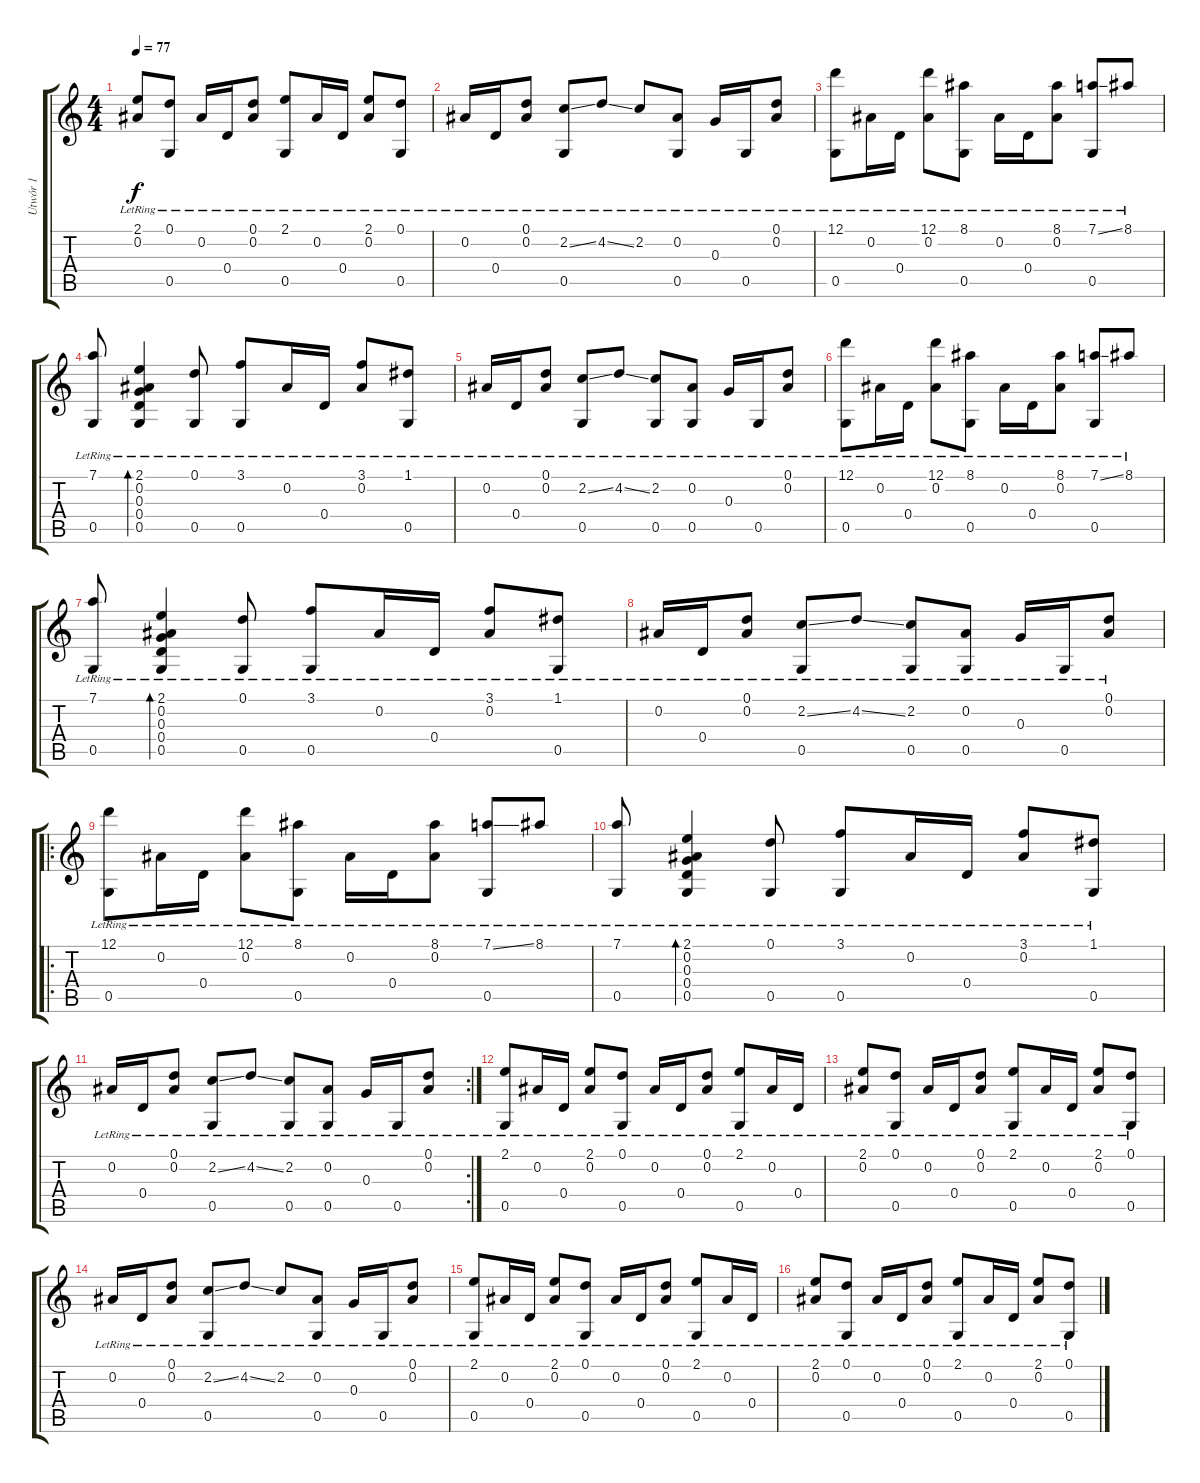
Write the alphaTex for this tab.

\track ("Utwór 1" "Utwór 1") {instrument acousticguitarsteel}
\staff {score tabs}
\tuning (D4 Bb3 G3 D3 G2 D2) {hide}
\ts (4 4)
\tempo 77
\clef g2
\ks c
(2.1{lr} 0.2{lr}).8{dy f} (0.1{lr} 0.5{lr}).8 0.2{lr}.16 0.4{lr}.16 (0.1{lr} 0.2{lr}).8 (2.1{lr} 0.5{lr}).8 0.2{lr}.16 0.4{lr}.16 (2.1{lr} 0.2{lr}).8 (0.1{lr} 0.5{lr}).8 |
0.2{lr}.16 0.4{lr}.16 (0.1{lr} 0.2{lr}).8 (2.2{ss lr} 0.5{lr}).8 4.2{ss lr}.8 2.2{lr}.8 (0.2{lr} 0.5{lr}).8 0.3{lr}.16 0.5{lr}.16 (0.1{lr} 0.2{lr}).8 |
(12.1{lr} 0.5{lr}).8 0.2{lr}.16 0.4{lr}.16 (12.1{lr} 0.2{lr}).8 (8.1{lr} 0.5{lr}).8 0.2{lr}.16 0.4{lr}.16 (8.1{lr} 0.2{lr}).8 (7.1{ss lr} 0.5{lr}).8 8.1{lr}.8 |
(7.1{lr} 0.5{lr}).8 (2.1{lr} 0.2{lr} 0.3{lr} 0.4{lr} 0.5{lr}).4{bd 240} (0.1{lr} 0.5{lr}).8 (3.1{lr} 0.5{lr}).8 0.2{lr}.16 0.4{lr}.16 (3.1{lr} 0.2{lr}).8 (1.1{lr} 0.5{lr}).8 |
0.2{lr}.16 0.4{lr}.16 (0.1{lr} 0.2{lr}).8 (2.2{ss lr} 0.5{lr}).8 4.2{ss lr}.8 (2.2{lr} 0.5{lr}).8 (0.2{lr} 0.5{lr}).8 0.3{lr}.16 0.5{lr}.16 (0.1{lr} 0.2{lr}).8 |
(12.1{lr} 0.5{lr}).8 0.2{lr}.16 0.4{lr}.16 (12.1{lr} 0.2{lr}).8 (8.1{lr} 0.5{lr}).8 0.2{lr}.16 0.4{lr}.16 (8.1{lr} 0.2{lr}).8 (7.1{ss lr} 0.5{lr}).8 8.1{lr}.8 |
(7.1{lr} 0.5{lr}).8 (2.1{lr} 0.2{lr} 0.3{lr} 0.4{lr} 0.5{lr}).4{bd 240} (0.1{lr} 0.5{lr}).8 (3.1{lr} 0.5{lr}).8 0.2{lr}.16 0.4{lr}.16 (3.1{lr} 0.2{lr}).8 (1.1{lr} 0.5{lr}).8 |
0.2{lr}.16 0.4{lr}.16 (0.1{lr} 0.2{lr}).8 (2.2{ss lr} 0.5{lr}).8 4.2{ss lr}.8 (2.2{lr} 0.5{lr}).8 (0.2{lr} 0.5{lr}).8 0.3{lr}.16 0.5{lr}.16 (0.1{lr} 0.2{lr}).8 |
\ro
(12.1{lr} 0.5{lr}).8 0.2{lr}.16 0.4{lr}.16 (12.1{lr} 0.2{lr}).8 (8.1{lr} 0.5{lr}).8 0.2{lr}.16 0.4{lr}.16 (8.1{lr} 0.2{lr}).8 (7.1{ss lr} 0.5{lr}).8 8.1{lr}.8 |
(7.1{lr} 0.5{lr}).8 (2.1{lr} 0.2{lr} 0.3{lr} 0.4{lr} 0.5{lr}).4{bd 240} (0.1{lr} 0.5{lr}).8 (3.1{lr} 0.5{lr}).8 0.2{lr}.16 0.4{lr}.16 (3.1{lr} 0.2{lr}).8 (1.1{lr} 0.5{lr}).8 |
\rc 2
0.2{lr}.16 0.4{lr}.16 (0.1{lr} 0.2{lr}).8 (2.2{ss lr} 0.5{lr}).8 4.2{ss lr}.8 (2.2{lr} 0.5{lr}).8 (0.2{lr} 0.5{lr}).8 0.3{lr}.16 0.5{lr}.16 (0.1{lr} 0.2{lr}).8 |
(2.1{lr} 0.5{lr}).8 0.2{lr}.16 0.4{lr}.16 (2.1{lr} 0.2{lr}).8 (0.1{lr} 0.5{lr}).8 0.2{lr}.16 0.4{lr}.16 (0.1{lr} 0.2{lr}).8 (2.1{lr} 0.5{lr}).8 0.2{lr}.16 0.4{lr}.16 |
(2.1{lr} 0.2{lr}).8 (0.1{lr} 0.5{lr}).8 0.2{lr}.16 0.4{lr}.16 (0.1{lr} 0.2{lr}).8 (2.1{lr} 0.5{lr}).8 0.2{lr}.16 0.4{lr}.16 (2.1{lr} 0.2{lr}).8 (0.1{lr} 0.5{lr}).8 |
0.2{lr}.16 0.4{lr}.16 (0.1{lr} 0.2{lr}).8 (2.2{ss lr} 0.5{lr}).8 4.2{ss lr}.8 2.2{lr}.8 (0.2{lr} 0.5{lr}).8 0.3{lr}.16 0.5{lr}.16 (0.1{lr} 0.2{lr}).8 |
(2.1{lr} 0.5{lr}).8 0.2{lr}.16 0.4{lr}.16 (2.1{lr} 0.2{lr}).8 (0.1{lr} 0.5{lr}).8 0.2{lr}.16 0.4{lr}.16 (0.1{lr} 0.2{lr}).8 (2.1{lr} 0.5{lr}).8 0.2{lr}.16 0.4{lr}.16 |
(2.1{lr} 0.2{lr}).8 (0.1{lr} 0.5{lr}).8 0.2{lr}.16 0.4{lr}.16 (0.1{lr} 0.2{lr}).8 (2.1{lr} 0.5{lr}).8 0.2{lr}.16 0.4{lr}.16 (2.1{lr} 0.2{lr}).8 (0.1{lr} 0.5{lr}).8
